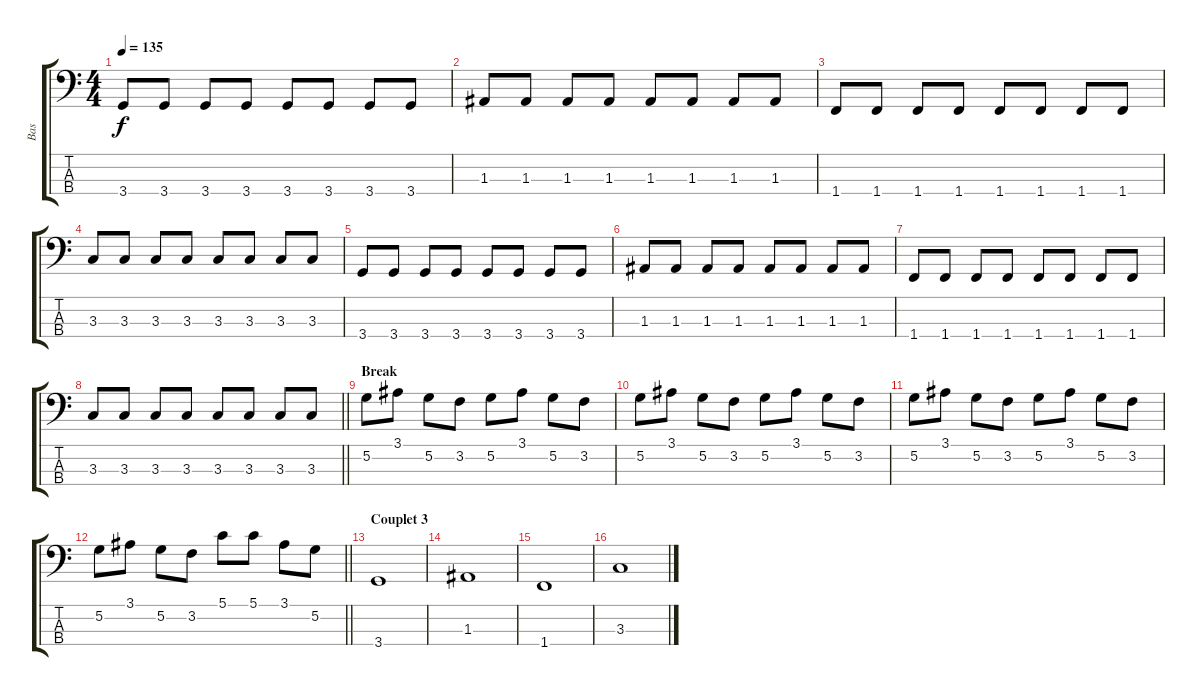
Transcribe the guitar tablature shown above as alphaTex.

\track ("Bas" "Bas") {instrument electricbassfinger}
\staff {score tabs}
\tuning (G2 D2 A1 E1) {hide}
\ts (4 4)
\tempo 135
\clef f4
\ks c
3.4.8{dy f} 3.4.8 3.4.8 3.4.8 3.4.8 3.4.8 3.4.8 3.4.8 |
1.3.8 1.3.8 1.3.8 1.3.8 1.3.8 1.3.8 1.3.8 1.3.8 |
1.4.8 1.4.8 1.4.8 1.4.8 1.4.8 1.4.8 1.4.8 1.4.8 |
3.3.8 3.3.8 3.3.8 3.3.8 3.3.8 3.3.8 3.3.8 3.3.8 |
3.4.8 3.4.8 3.4.8 3.4.8 3.4.8 3.4.8 3.4.8 3.4.8 |
1.3.8 1.3.8 1.3.8 1.3.8 1.3.8 1.3.8 1.3.8 1.3.8 |
1.4.8 1.4.8 1.4.8 1.4.8 1.4.8 1.4.8 1.4.8 1.4.8 |
\barLineRight lightlight
3.3.8 3.3.8 3.3.8 3.3.8 3.3.8 3.3.8 3.3.8 3.3.8 |
\section ("" "Break")
5.2.8 3.1.8 5.2.8 3.2.8 5.2.8 3.1.8 5.2.8 3.2.8 |
5.2.8 3.1.8 5.2.8 3.2.8 5.2.8 3.1.8 5.2.8 3.2.8 |
5.2.8 3.1.8 5.2.8 3.2.8 5.2.8 3.1.8 5.2.8 3.2.8 |
\barLineRight lightlight
5.2.8 3.1.8 5.2.8 3.2.8 5.1.8 5.1.8 3.1.8 5.2.8 |
\section ("" "Couplet 3")
3.4.1 |
1.3.1 |
1.4.1 |
3.3.1
